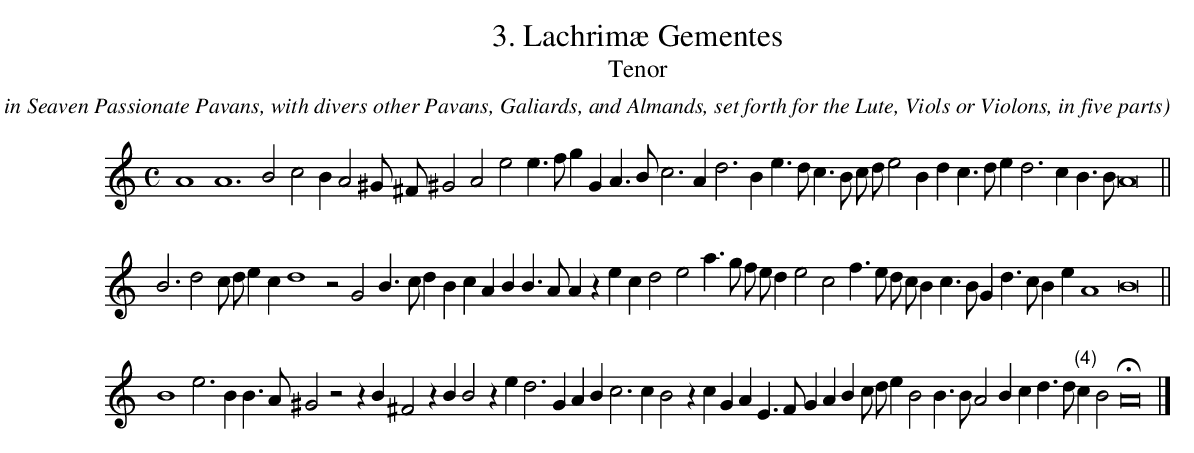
X:1
T:3. Lachrim\ae Gementes
T:Tenor
C: John Dowland
O: From Lachrimae, or Seaven Teares figured in Seaven Passionate Pavans, with divers other Pavans, Galiards, and Almands, set forth for the Lute, Viols or Violons, in five parts
L:1/4
M:C
K:Amin -8va
A4 A6 B2 c2 B A2 ^G/ ^F/ ^G2 A2 e2 e > f g G A > B c3 A d3 B e > d c > B c/ d/ e2 B d c > d e d3 c B > B A8 ||
B3 d2 c/ d/ e c d4 z2 G2 B > c d B c A B B > A A z e c d2 e2 a > g f/ e/ d e2 c2 f > e d/ c/ B c > B G d > c B e A4 B8 ||
B4 e3 B B > A ^G2 z2 z B ^F2 z B B2 z e d3 G A B c3 c B2 z c G A E > F G A B c/ d/ e B2 B > B A2 B c d > d "(4)"c B2 HA8 |]
